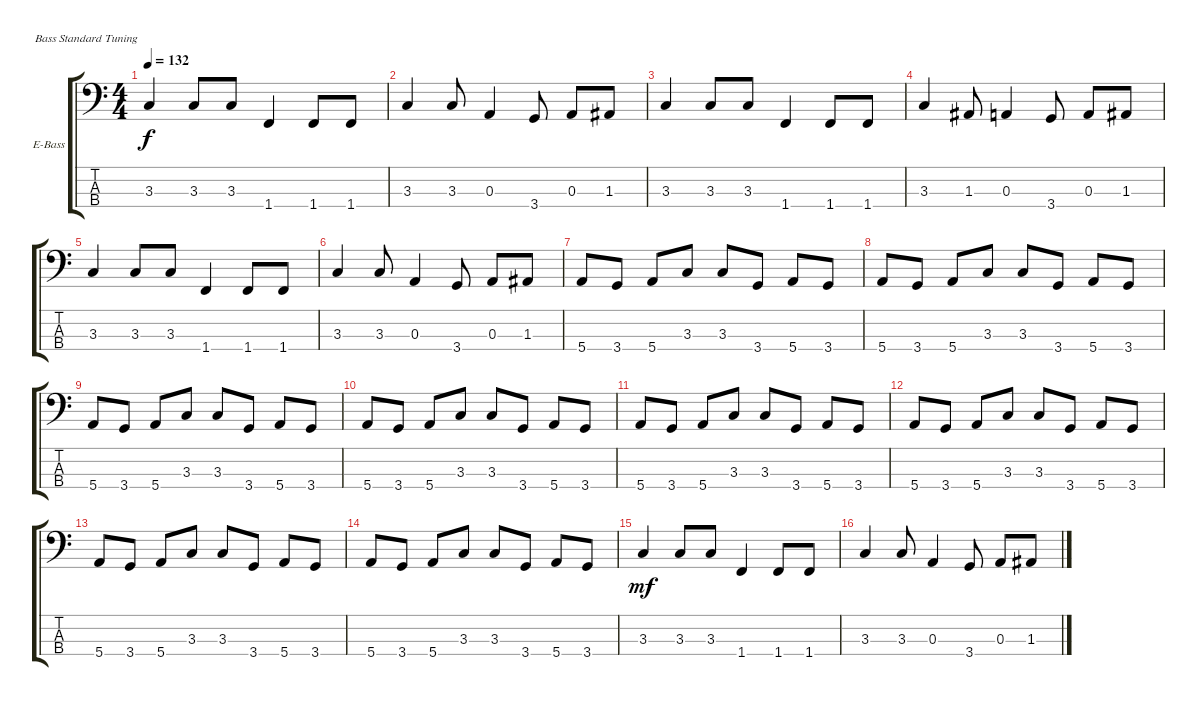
\defaultSystemsLayout 4
\bracketExtendMode groupsimilarinstruments
\firstSystemTrackNameOrientation horizontal
\otherSystemsTrackNameOrientation horizontal
\track ("Electric Bass" "E-Bass") {instrument electricbassfinger}
\staff {score tabs}
\tuning (G2 D2 A1 E1)
\ts (4 4)
\tempo 132
\clef f4
\scale
0.960908
\ks c
3.3.4{dy f} 3.3.8 3.3.8 1.4.4 1.4.8 1.4.8 |
\scale
1.07818 3.3.4 3.3.8 0.3.4 3.4.8 0.3.8 1.3.8 |
\scale
0.960908 3.3.4 3.3.8 3.3.8 1.4.4 1.4.8 1.4.8 |
\scale
0.960908 3.3.4 1.3.8 0.3.4 3.4.8 0.3.8 1.3.8 |
\scale
1.07818 3.3.4 3.3.8 3.3.8 1.4.4 1.4.8 1.4.8 |
\scale
0.960908 3.3.4 3.3.8 0.3.4 3.4.8 0.3.8 1.3.8 |
\scale
0.960908 5.4.8 3.4.8 5.4.8 3.3.8 3.3.8 3.4.8 5.4.8 3.4.8 |
\scale
1.07818 5.4.8 3.4.8 5.4.8 3.3.8 3.3.8 3.4.8 5.4.8 3.4.8 |
\scale
0.960908 5.4.8 3.4.8 5.4.8 3.3.8 3.3.8 3.4.8 5.4.8 3.4.8 |
\scale
0.960908 5.4.8 3.4.8 5.4.8 3.3.8 3.3.8 3.4.8 5.4.8 3.4.8 |
\scale
1.07818 5.4.8 3.4.8 5.4.8 3.3.8 3.3.8 3.4.8 5.4.8 3.4.8 |
\scale
0.960908 5.4.8 3.4.8 5.4.8 3.3.8 3.3.8 3.4.8 5.4.8 3.4.8 |
\scale
0.960908 5.4.8 3.4.8 5.4.8 3.3.8 3.3.8 3.4.8 5.4.8 3.4.8 |
\scale
1.07818 5.4.8 3.4.8 5.4.8 3.3.8 3.3.8 3.4.8 5.4.8 3.4.8 |
\scale
0.960908 3.3.4{dy mf} 3.3.8 3.3.8 1.4.4 1.4.8 1.4.8 |
\scale
0.960908 3.3.4 3.3.8 0.3.4 3.4.8 0.3.8 1.3.8
